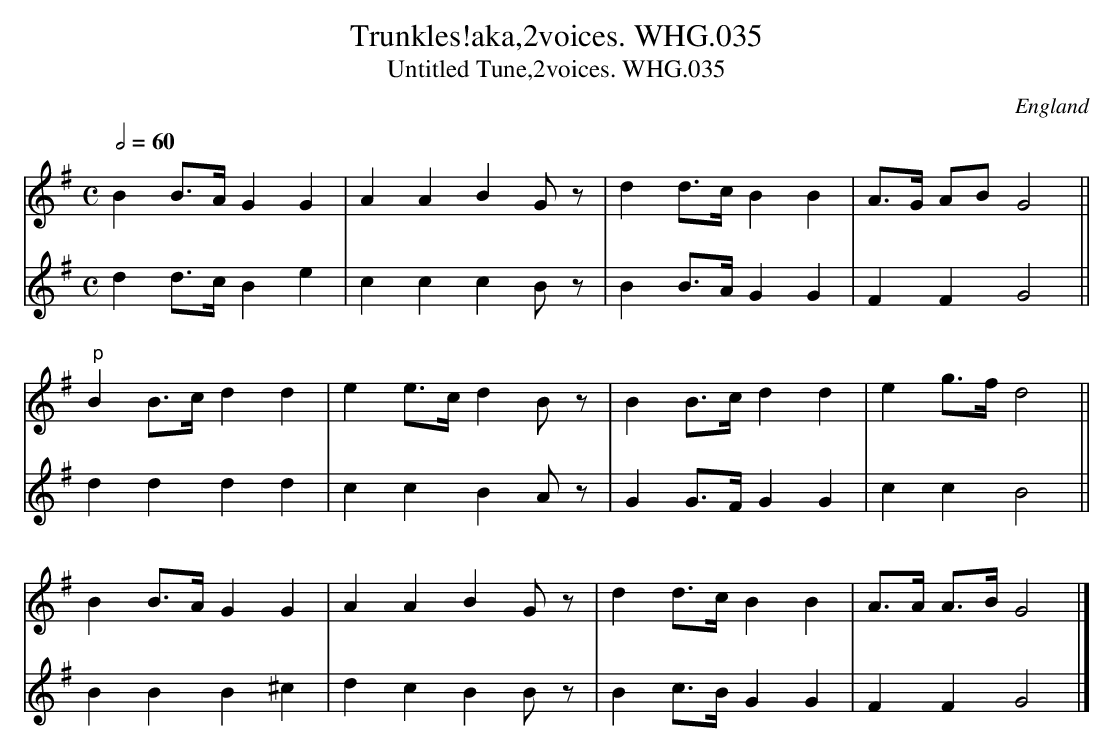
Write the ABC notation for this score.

X:1
T:Trunkles!aka,2voices. WHG.035
T:Untitled Tune,2voices. WHG.035
O:England
M:C
L:1/8
Q:2/4=60
K:G
[V:1]B2B>A G2G2|A2A2 B2Gz|d2d>c B2B2|A>G AB G4||
[V:2]d2d>c B2e2|c2c2 c2Bz|B2B>A G2G2|F2F2 G4||
[V:1]" p"B2B>c d2d2|e2e>c d2Bz|B2B>c d2d2|e2g>f d4||
[V:2]d2d2 d2d2|c2c2 B2Az|G2G>F G2G2|c2c2 B4||
[V:1]B2B>A G2G2|A2A2 B2Gz|d2d>c B2B2|A>A A>B G4|]
[V:2]B2B2 B2^c2|d2c2 B2Bz|B2c>B G2G2|F2F2 G4|]
